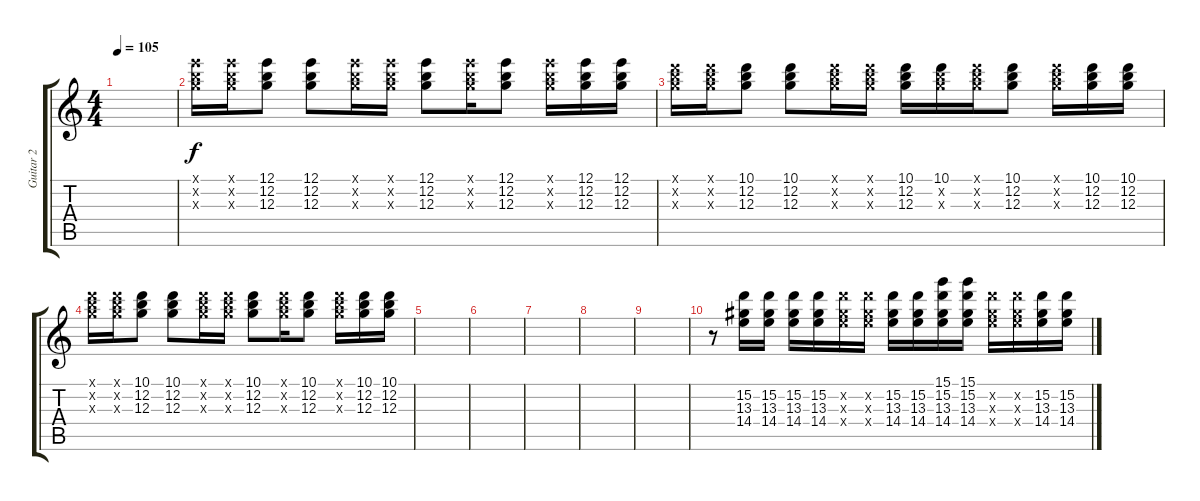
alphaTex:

\track ("Guitar 2" "Guitar 2") {instrument overdrivenguitar}
\staff {score tabs}
\tuning (E4 B3 G3 D3 A2 E2) {hide}
\ts (4 4)
\tempo 105
\clef g2
\ks c
|
(12.1{x} 12.2{x} 12.3{x}).16 (12.1{x} 12.2{x} 12.3{x}).16 (12.1 12.2 12.3).8 (12.1 12.2 12.3).8 (12.1{x} 12.2{x} 12.3{x}).16 (12.1{x} 12.2{x} 12.3{x}).16 (12.1 12.2 12.3).8 (12.1{x} 12.2{x} 12.3{x}).16 (12.1 12.2 12.3).8 (12.1{x} 12.2{x} 12.3{x}).16 (12.1 12.2 12.3).16 (12.1 12.2 12.3).16 |
(10.1{x} 12.2{x} 12.3{x}).16 (10.1{x} 12.2{x} 12.3{x}).16 (10.1 12.2 12.3).8 (10.1 12.2 12.3).8 (10.1{x} 12.2{x} 12.3{x}).16 (10.1{x} 12.2{x} 12.3{x}).16 (10.1 12.2 12.3).16 (10.1 12.2{x} 12.3{x}).16 (10.1{x} 12.2{x} 12.3{x}).16 (10.1 12.2 12.3).8 (10.1{x} 12.2{x} 12.3{x}).16 (10.1 12.2 12.3).16 (10.1 12.2 12.3).16 |
(10.1{x} 12.2{x} 12.3{x}).16 (10.1{x} 12.2{x} 12.3{x}).16 (10.1 12.2 12.3).8 (10.1 12.2 12.3).8 (10.1{x} 12.2{x} 12.3{x}).16 (10.1{x} 12.2{x} 12.3{x}).16 (10.1 12.2 12.3).8 (10.1{x} 12.2{x} 12.3{x}).16 (10.1 12.2 12.3).8 (10.1{x} 12.2{x} 12.3{x}).16 (10.1 12.2 12.3).16 (10.1 12.2 12.3).16 |
|
|
|
|
|
r.8 (15.2 13.3 14.4).16 (15.2 13.3 14.4).16 (15.2 13.3 14.4).16 (15.2 13.3 14.4).16 (15.2{x} 13.3{x} 14.4{x}).16 (15.2{x} 13.3{x} 14.4{x}).16 (15.2 13.3 14.4).16 (15.2 13.3 14.4).16 (15.1 15.2 13.3 14.4).16 (15.1 15.2 13.3 14.4).16 (15.2{x} 13.3{x} 14.4{x}).16 (15.2{x} 13.3{x} 14.4{x}).16 (15.2 13.3 14.4).16 (15.2 13.3 14.4).16
